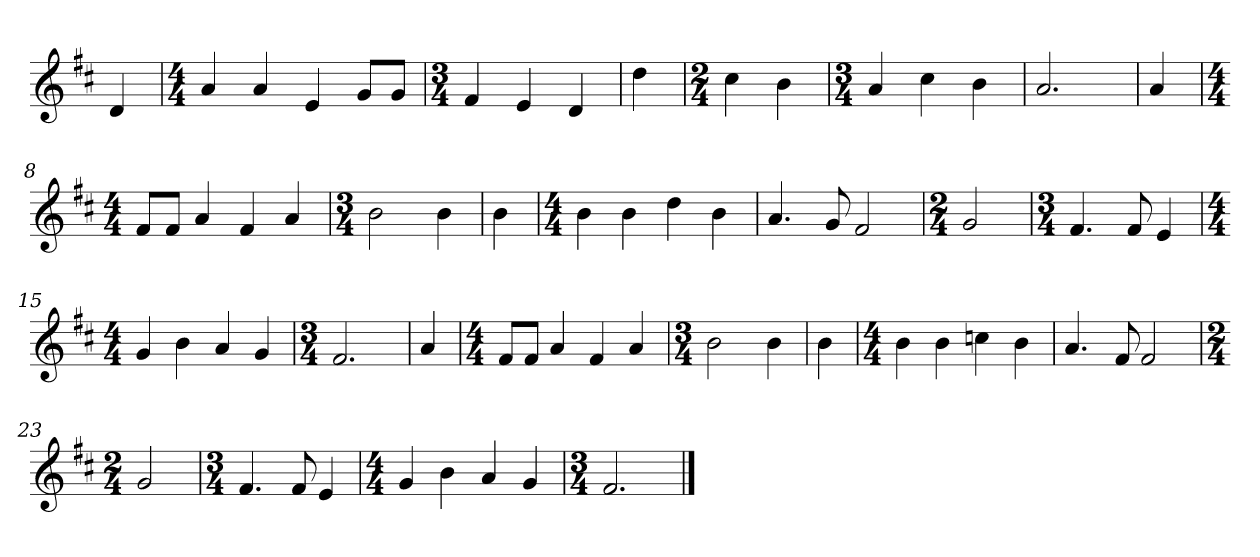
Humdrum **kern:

**kern
*part1
*staff1
*clefG2
*k[f#c#]
*D:
=
4d
=1
*M4/4
4a
4a
4e
8g/L
8g/J
=2
*M3/4
4f#
4e
4d
=3
4dd
=4
*M2/4
4cc#
4b
=5
*M3/4
4a
4cc#
4b
=6
2.a
=7
4a
=8
*M4/4
8f#/L
8f#/J
4a
4f#
4a
=9
*M3/4
2b
4b
=10
4b
=11
*M4/4
4b
4b
4dd
4b
=12
4.a
8g
2f#
=13
*M2/4
2g
=14
*M3/4
4.f#
8f#
4e
=15
*M4/4
4g
4b
4a
4g
=16
*M3/4
2.f#
=17
4a
=18
*M4/4
8f#/L
8f#/J
4a
4f#
4a
=19
*M3/4
2b
4b
=20
4b
=21
*M4/4
4b
4b
4ccn
4b
=22
4.a
8f#
2f#
=23
*M2/4
2g
=24
*M3/4
4.f#
8f#
4e
=25
*M4/4
4g
4b
4a
4g
=26
*M3/4
2.f#
==
*-
